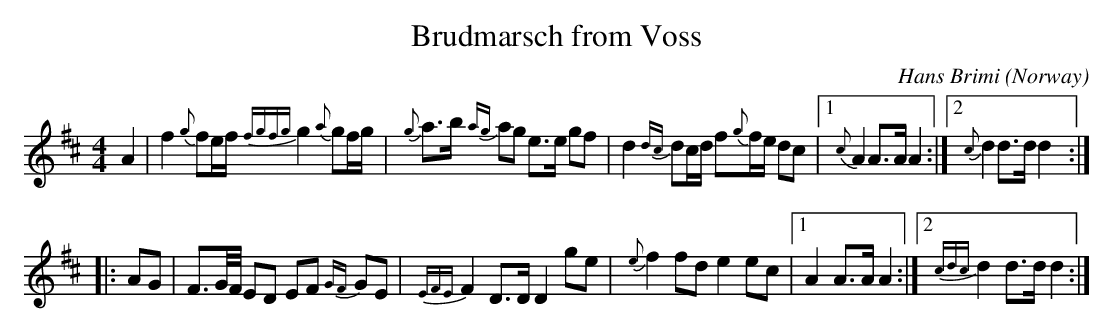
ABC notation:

X:1
T:Brudmarsch from Voss
O:Norway
M:4/4
C:Hans Brimi
K:D
A2|\
f2 {g}fe/f/ {fgfg}g2 {a}gf/g/|\
{g}a>b {ag}ag e>e gf|\
d2 {dc}dc/d/ f{g}f/e/ dc|1 \
{c}A2 A>A A2 :|2 {c}d2 d>d d2 ::
AG|\
F3/2G//F// ED EF {GF}GE|{EFE}F2 D>D D2 ge|\
{e}f2 fd e2 ec|1 A2 A>A A2 :|2 {cdc}d2 d>d d2:|
